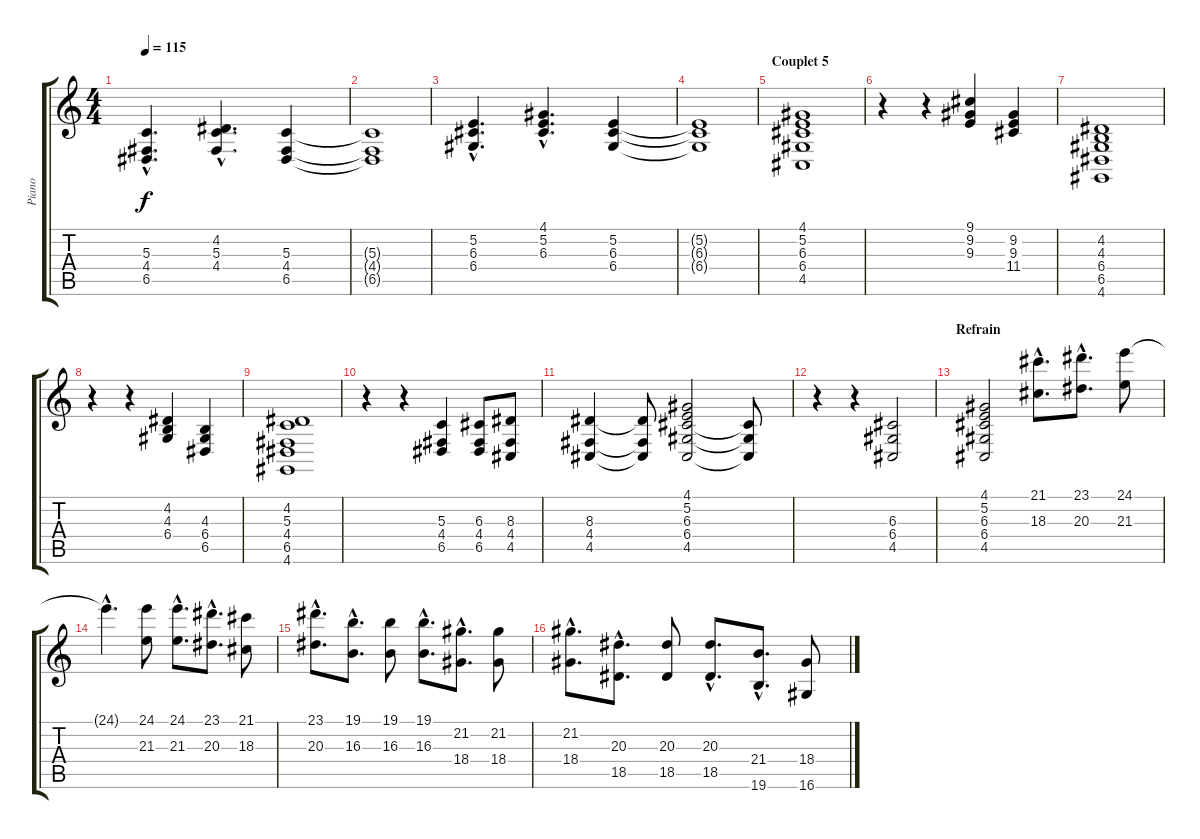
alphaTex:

\track ("Piano" "Piano") {instrument acousticgrandpiano}
\staff {score tabs}
\tuning (E4 B3 G3 D3 A2 E2) {hide}
\ts (4 4)
\tempo 115
\clef g2
\ks c
(5.3{hac} 4.4{hac} 6.5{hac}).4{d dy f} (4.2{hac} 5.3{hac} 4.4{hac}).4{d} (5.3 4.4 6.5).4 |
(5.3{t} 4.4{t} 6.5{t}).1 |
(5.2{hac} 6.3{hac} 6.4{hac}).4{d} (4.1{hac} 5.2{hac} 6.3{hac}).4{d} (5.2 6.3 6.4).4 |
(5.2{t} 6.3{t} 6.4{t}).1 |
\section ("" "Couplet 5")
(4.1 5.2 6.3 6.4 4.5).1{volume 16 instrument acousticgrandpiano} |
r.4 r.4 (9.1 9.2 9.3).4 (9.2 9.3 11.4).4 |
(4.2 4.3 6.4 6.5 4.6).1 |
r.4 r.4 (4.2 4.3 6.4).4 (4.3 6.4 6.5).4 |
(4.2 5.3 4.4 6.5 4.6).1 |
r.4 r.4 (5.3 4.4 6.5).4 (6.3 4.4 6.5).8 (8.3 4.4 4.5).8 |
(8.3 4.4 4.5).4 (8.3{t} 4.4{t} 4.5{t}).8 (4.1 5.2 6.3 6.4 4.5).2 (6.3{t} 6.4{t} 4.5{t}).8 |
r.4 r.4 (6.3 6.4 4.5).2 |
\section ("" "Refrain")
(4.1 5.2 6.3 6.4 4.5).2 (21.1{hac} 18.3{hac}).8{d} (23.1{hac} 20.3{hac}).8{d} (24.1 21.3).8 |
24.1{hac t}.4{d} (24.1 21.3).8 (24.1{hac} 21.3{hac}).8{d} (23.1{hac} 20.3{hac}).8{d} (21.1 18.3).8 |
(23.1{hac} 20.3{hac}).8{d} (19.1{hac} 16.3{hac}).8{d} (19.1 16.3).8 (19.1{hac} 16.3{hac}).8{d} (21.2{hac} 18.4{hac}).8{d} (21.2 18.4).8 |
(21.2{hac} 18.4{hac}).8{d} (20.3{hac} 18.5{hac}).8{d} (20.3 18.5).8 (20.3{hac} 18.5{hac}).8{d} (21.4{hac} 19.6{hac}).8{d} (18.4 16.6).8
